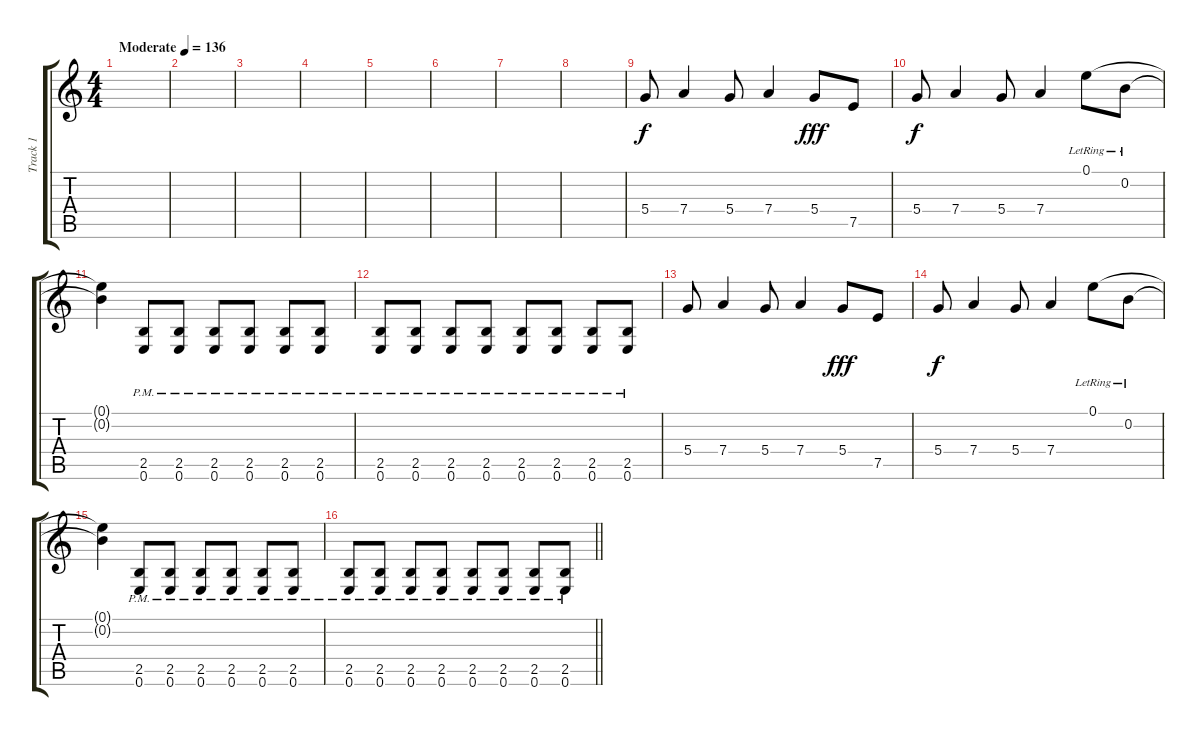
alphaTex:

\track ("Track 1" "Track 1") {instrument overdrivenguitar}
\staff {score tabs}
\tuning (E4 B3 G3 D3 A2 E2) {hide}
\ts (4 4)
\tempo (136 "Moderate")
\clef g2
\ks c
|
|
|
|
|
|
|
|
5.4.8 7.4.4 5.4.8 7.4.4 5.4.8{dy fff} 7.5.8 |
5.4.8{dy f} 7.4.4 5.4.8 7.4.4 0.1{lr}.8 0.2{lr}.8 |
(0.1{t} 0.2{t}).4 (2.5{pm} 0.6{pm}).8 (2.5{pm} 0.6{pm}).8 (2.5{pm} 0.6{pm}).8 (2.5{pm} 0.6{pm}).8 (2.5{pm} 0.6{pm}).8 (2.5{pm} 0.6{pm}).8 |
(2.5{pm} 0.6{pm}).8 (2.5{pm} 0.6{pm}).8 (2.5{pm} 0.6{pm}).8 (2.5{pm} 0.6{pm}).8 (2.5{pm} 0.6{pm}).8 (2.5{pm} 0.6{pm}).8 (2.5{pm} 0.6{pm}).8 (2.5{pm} 0.6{pm}).8 |
5.4.8 7.4.4 5.4.8 7.4.4 5.4.8{dy fff} 7.5.8 |
5.4.8{dy f} 7.4.4 5.4.8 7.4.4 0.1{lr}.8 0.2{lr}.8 |
(0.1{t} 0.2{t}).4 (2.5{pm} 0.6{pm}).8 (2.5{pm} 0.6{pm}).8 (2.5{pm} 0.6{pm}).8 (2.5{pm} 0.6{pm}).8 (2.5{pm} 0.6{pm}).8 (2.5{pm} 0.6{pm}).8 |
\barLineRight lightlight
(2.5{pm} 0.6{pm}).8 (2.5{pm} 0.6{pm}).8 (2.5{pm} 0.6{pm}).8 (2.5{pm} 0.6{pm}).8 (2.5{pm} 0.6{pm}).8 (2.5{pm} 0.6{pm}).8 (2.5{pm} 0.6{pm}).8 (2.5{pm} 0.6{pm}).8
